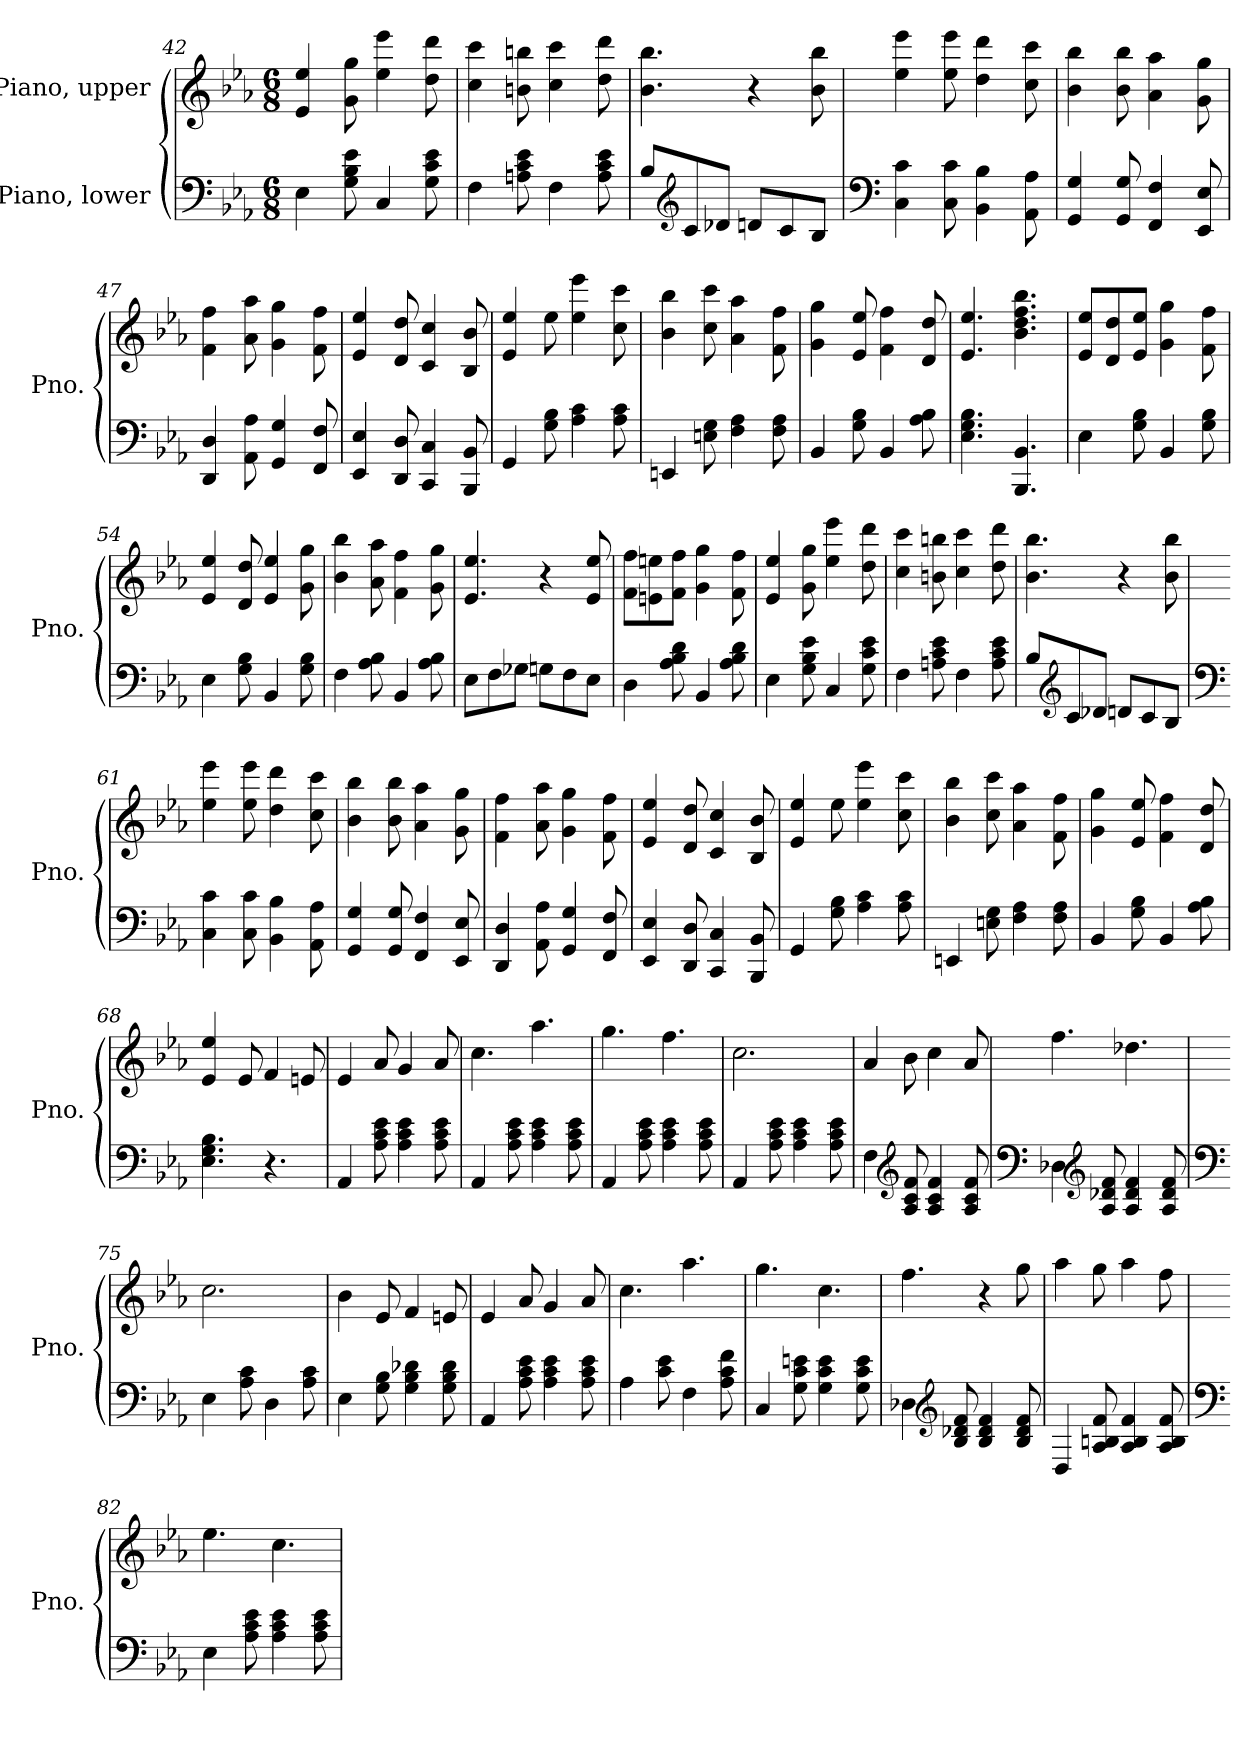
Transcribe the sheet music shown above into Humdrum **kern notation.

**kern	**kern
*part2	*part1
*staff2	*staff1
*I"Piano, lower	*I"Piano, upper
*I'Pno.	*I'Pno.
*clefF4	*clefG2
*k[b-e-a-]	*k[b-e-a-]
*M6/8	*M6/8
=42	=42
4E-\	4e-/ 4ee-/
8G\ 8B-\ 8e-\	8g\ 8gg\
4C/	4ee-\ 4eee-\
8G\ 8c\ 8e-\	8dd\ 8ddd\
!!LO:LB:g=z
=43	=43
4F\	4cc\ 4ccc\
8An\ 8c\ 8e-\	8bn\ 8bbn\
4F\	4cc\ 4ccc\
8A\ 8c\ 8e-\	8dd\ 8ddd\
=44	=44
8B-/L	4.b-\ 4.bb-\
*clefG2	*
8c/	.
8d-X/J	.
8dn/L	4r
8c/	.
8B-/J	8b-\ 8bb-\
=45	=45
*clefF4	*
4C\ 4c\	4ee-\ 4eee-\
8C\ 8c\	8ee-\ 8eee-\
4BB-\ 4B-\	4dd\ 4ddd\
8AA-\ 8A-\	8cc\ 8ccc\
=46	=46
4GG/ 4G/	4b-\ 4bb-\
8GG/ 8G/	8b-\ 8bb-\
4FF/ 4F/	4a-\ 4aa-\
8EE-/ 8E-/	8g\ 8gg\
=47	=47
4DD/ 4D/	4f\ 4ff\
8AA-\ 8A-\	8a-\ 8aa-\
4GG/ 4G/	4g\ 4gg\
8FF/ 8F/	8f\ 8ff\
!!LO:LB:g=z
=48	=48
4EE-/ 4E-/	4e-/ 4ee-/
8DD/ 8D/	8d/ 8dd/
4CC/ 4C/	4c/ 4cc/
8BBB-/ 8BB-/	8B-/ 8b-/
=49	=49
4GG/	4e-/ 4ee-/
8G\ 8B-\	8ee-\
4A-\ 4c\	4ee-\ 4eee-\
8A-\ 8c\	8cc\ 8ccc\
=50	=50
4EEn/	4b-\ 4bb-\
8En\ 8G\	8cc\ 8ccc\
4F\ 4A-\	4a-\ 4aa-\
8F\ 8A-\	8f\ 8ff\
=51	=51
4BB-/	4g\ 4gg\
8G\ 8B-\	8e-/ 8ee-/
4BB-/	4f\ 4ff\
8A-\ 8B-\	8d/ 8dd/
=52	=52
4.E-\ 4.G\ 4.B-\	4.e-/ 4.ee-/
4.BBB-/ 4.BB-/	4.b-\ 4.dd\ 4.ff\ 4.bb-\
=53	=53
4E-\	8e-/ 8ee-/L
.	8d/ 8dd/
8G\ 8B-\	8e-/ 8ee-/J
4BB-/	4g\ 4gg\
8G\ 8B-\	8f\ 8ff\
=54	=54
4E-\	4e-/ 4ee-/
8G\ 8B-\	8d/ 8dd/
4BB-/	4e-/ 4ee-/
8G\ 8B-\	8g\ 8gg\
!!LO:LB:g=z
=55	=55
4F\	4b-\ 4bb-\
8A-\ 8B-\	8a-\ 8aa-\
4BB-/	4f\ 4ff\
8A-\ 8B-\	8g\ 8gg\
=56	=56
8E-\L	4.e-/ 4.ee-/
8F\	.
8G-X\J	.
8Gn\L	4r
8F\	.
8E-\J	8e-/ 8ee-/
=57	=57
4D\	8f\ 8ff\L
.	8en\ 8een\
8A-\ 8B-\ 8d\	8f\ 8ff\J
4BB-/	4g\ 4gg\
8A-\ 8B-\ 8d\	8f\ 8ff\
=58	=58
4E-\	4e-/ 4ee-/
8G\ 8B-\ 8e-\	8g\ 8gg\
4C/	4ee-\ 4eee-\
8G\ 8c\ 8e-\	8dd\ 8ddd\
=59	=59
4F\	4cc\ 4ccc\
8An\ 8c\ 8e-\	8bn\ 8bbn\
4F\	4cc\ 4ccc\
8A\ 8c\ 8e-\	8dd\ 8ddd\
!!LO:LB:g=z
=60	=60
8B-/L	4.b-\ 4.bb-\
*clefG2	*
8c/	.
8d-X/J	.
8dn/L	4r
8c/	.
8B-/J	8b-\ 8bb-\
=61	=61
*clefF4	*
4C\ 4c\	4ee-\ 4eee-\
8C\ 8c\	8ee-\ 8eee-\
4BB-\ 4B-\	4dd\ 4ddd\
8AA-\ 8A-\	8cc\ 8ccc\
=62	=62
4GG/ 4G/	4b-\ 4bb-\
8GG/ 8G/	8b-\ 8bb-\
4FF/ 4F/	4a-\ 4aa-\
8EE-/ 8E-/	8g\ 8gg\
=63	=63
4DD/ 4D/	4f\ 4ff\
8AA-\ 8A-\	8a-\ 8aa-\
4GG/ 4G/	4g\ 4gg\
8FF/ 8F/	8f\ 8ff\
=64	=64
4EE-/ 4E-/	4e-/ 4ee-/
8DD/ 8D/	8d/ 8dd/
4CC/ 4C/	4c/ 4cc/
8BBB-/ 8BB-/	8B-/ 8b-/
=65	=65
4GG/	4e-/ 4ee-/
8G\ 8B-\	8ee-\
4A-\ 4c\	4ee-\ 4eee-\
8A-\ 8c\	8cc\ 8ccc\
!!LO:PB:g=z
=66	=66
4EEn/	4b-\ 4bb-\
8En\ 8G\	8cc\ 8ccc\
4F\ 4A-\	4a-\ 4aa-\
8F\ 8A-\	8f\ 8ff\
=67	=67
4BB-/	4g\ 4gg\
8G\ 8B-\	8e-/ 8ee-/
4BB-/	4f\ 4ff\
8A-\ 8B-\	8d/ 8dd/
=68	=68
4.E-\ 4.G\ 4.B-\	4e-/ 4ee-/
.	8e-/
4.r	4f/
.	8en/
=69	=69
4AA-/	4e-/
8A-\ 8c\ 8e-\	8a-/
4A-\ 4c\ 4e-\	4g/
8A-\ 8c\ 8e-\	8a-/
=70	=70
4AA-/	4.cc\
8A-\ 8c\ 8e-\	.
4A-\ 4c\ 4e-\	4.aa-\
8A-\ 8c\ 8e-\	.
=71	=71
4AA-/	4.gg\
8A-\ 8c\ 8e-\	.
4A-\ 4c\ 4e-\	4.ff\
8A-\ 8c\ 8e-\	.
!!LO:LB:g=z
=72	=72
4AA-/	2.cc\
8A-\ 8c\ 8e-\	.
4A-\ 4c\ 4e-\	.
8A-\ 8c\ 8e-\	.
=73	=73
4F\	4a-/
*clefG2	*
8A-/ 8c/ 8f/	8b-\
4A-/ 4c/ 4f/	4cc\
8A-/ 8c/ 8f/	8a-/
=74	=74
*clefF4	*
4D-X\	4.ff\
*clefG2	*
8A-/ 8d-X/ 8f/	.
4A-/ 4d-/ 4f/	4.dd-X\
8A-/ 8d-/ 8f/	.
=75	=75
*clefF4	*
4E-\	2.cc\
8A-\ 8c\	.
4D\	.
8A-\ 8c\	.
=76	=76
4E-\	4b-\
8G\ 8B-\	8e-/
4G\ 4B-\ 4d-X\	4f/
8G\ 8B-\ 8d-\	8en/
!!LO:LB:g=z
=77	=77
4AA-/	4e-/
8A-\ 8c\ 8e-\	8a-/
4A-\ 4c\ 4e-\	4g/
8A-\ 8c\ 8e-\	8a-/
=78	=78
4A-\	4.cc\
8c\ 8e-\	.
4F\	4.aa-\
8A-\ 8c\ 8f\	.
=79	=79
4C/	4.gg\
8G\ 8c\ 8en\	.
4G\ 4c\ 4e\	4.cc\
8G\ 8c\ 8e\	.
=80	=80
4D-X\	4.ff\
*clefG2	*
8B-/ 8d-X/ 8f/	.
4B-/ 4d-/ 4f/	4r
8B-/ 8d-/ 8f/	8gg\
=81	=81
4D/	4aa-\
8A-/ 8Bn/ 8f/	8gg\
4A-/ 4B/ 4f/	4aa-\
8A-/ 8B/ 8f/	8ff\
!!LO:LB:g=z
=82	=82
*clefF4	*
4E-\	4.ee-\
8A-\ 8c\ 8e-\	.
4A-\ 4c\ 4e-\	4.cc\
8A-\ 8c\ 8e-\	.
=	=
*-	*-
